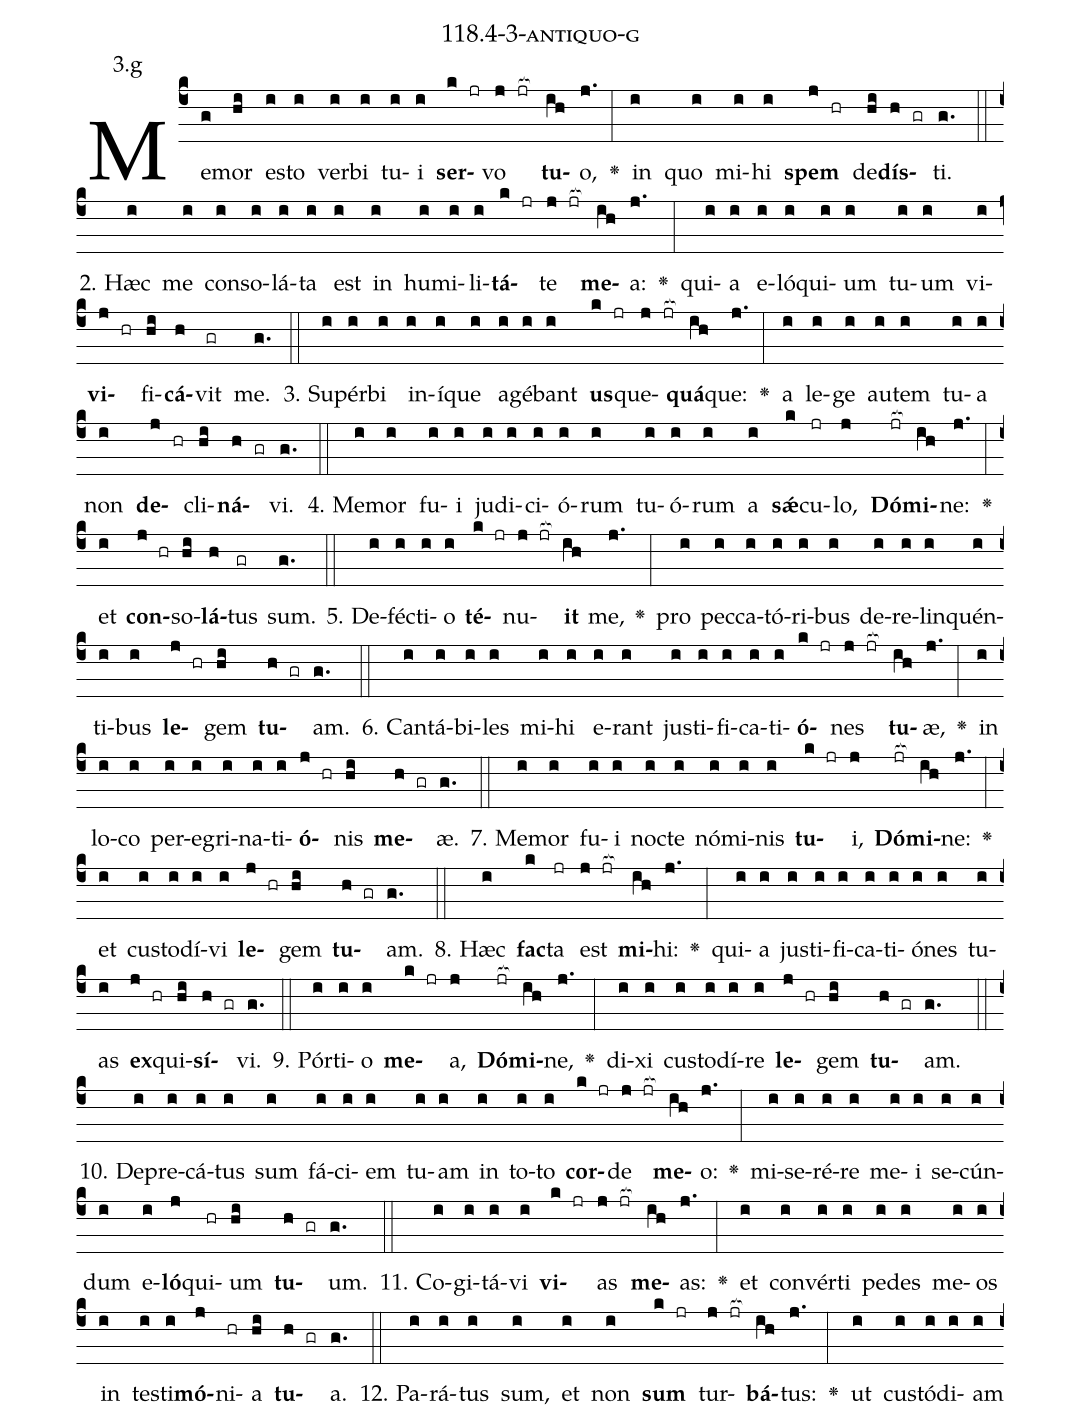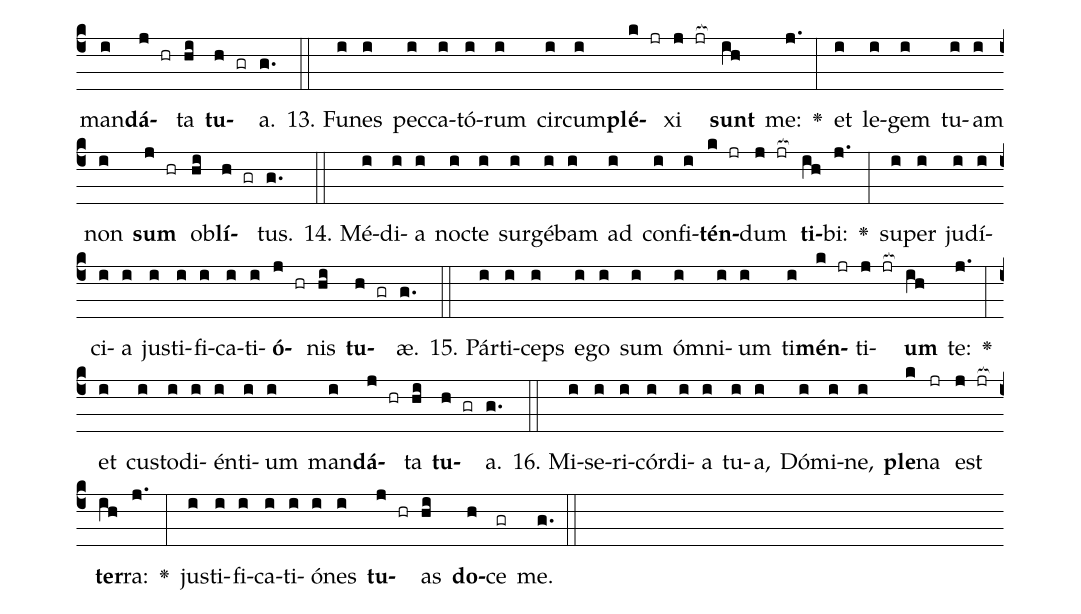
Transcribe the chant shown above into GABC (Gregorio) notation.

name: 118.4-3-antiquo-g;
annotation: 3.g;
%%
(c4)Me(g)mor(hi) es(i)to(i) ver(i)bi(i) tu(i)i(i) <b>ser</b>(k jr)vo(j jr[ocb:1{]) <b>tu</b>(ih[ocb:0}])o,(j.) <v>\greheightstar</v>(:) in(i) quo(i) mi(i)hi(i) <b>spem</b>(j hr) de(hi)<b>dís</b>(h gr)ti.(g.) (::)
2. Hæc(i) me(i) con(i)so(i)lá(i)ta(i) est(i) in(i) hu(i)mi(i)li(i)<b>tá</b>(k jr)te(j jr[ocb:1{]) <b>me</b>(ih[ocb:0}])a:(j.) <v>\greheightstar</v>(:) qui(i)a(i) e(i)ló(i)qui(i)um(i) tu(i)um(i) vi(i)<b>vi</b>(j hr)fi(hi)<b>cá</b>(h)vit(gr) me.(g.) (::)
3. Su(i)pér(i)bi(i) in(i)í(i)que(i) a(i)gé(i)bant(i) <b>us</b>(k jr)que(j jr[ocb:1{])<b>quá</b>(ih[ocb:0}])que:(j.) <v>\greheightstar</v>(:) a(i) le(i)ge(i) au(i)tem(i) tu(i)a(i) non(i) <b>de</b>(j hr)cli(hi)<b>ná</b>(h gr)vi.(g.) (::)
4. Me(i)mor(i) fu(i)i(i) ju(i)di(i)ci(i)ó(i)rum(i) tu(i)ó(i)rum(i) a(i) <b>sǽ</b>(k)cu(jr)lo,(j) <b>Dó</b>(jr[ocb:1{])<b>mi</b>(ih[ocb:0}])ne:(j.) <v>\greheightstar</v>(:) et(i) <b>con</b>(j hr)so(hi)<b>lá</b>(h)tus(gr) sum.(g.) (::)
5. De(i)féc(i)ti(i)o(i) <b>té</b>(k jr)nu(j jr[ocb:1{])<b>it</b>(ih[ocb:0}]) me,(j.) <v>\greheightstar</v>(:) pro(i) pec(i)ca(i)tó(i)ri(i)bus(i) de(i)re(i)lin(i)quén(i)ti(i)bus(i) <b>le</b>(j hr)gem(hi) <b>tu</b>(h gr)am.(g.) (::)
6. Can(i)tá(i)bi(i)les(i) mi(i)hi(i) e(i)rant(i) jus(i)ti(i)fi(i)ca(i)ti(i)<b>ó</b>(k jr)nes(j jr[ocb:1{]) <b>tu</b>(ih[ocb:0}])æ,(j.) <v>\greheightstar</v>(:) in(i) lo(i)co(i) per(i)e(i)gri(i)na(i)ti(i)<b>ó</b>(j hr)nis(hi) <b>me</b>(h gr)æ.(g.) (::)
7. Me(i)mor(i) fu(i)i(i) noc(i)te(i) nó(i)mi(i)nis(i) <b>tu</b>(k jr)i,(j) <b>Dó</b>(jr[ocb:1{])<b>mi</b>(ih[ocb:0}])ne:(j.) <v>\greheightstar</v>(:) et(i) cus(i)to(i)dí(i)vi(i) <b>le</b>(j hr)gem(hi) <b>tu</b>(h gr)am.(g.) (::)
8. Hæc(i) <b>fac</b>(k)ta(jr) est(j jr[ocb:1{]) <b>mi</b>(ih[ocb:0}])hi:(j.) <v>\greheightstar</v>(:) qui(i)a(i) jus(i)ti(i)fi(i)ca(i)ti(i)ó(i)nes(i) tu(i)as(i) <b>ex</b>(j hr)qui(hi)<b>sí</b>(h gr)vi.(g.) (::)
9. Pór(i)ti(i)o(i) <b>me</b>(k jr)a,(j) <b>Dó</b>(jr[ocb:1{])<b>mi</b>(ih[ocb:0}])ne,(j.) <v>\greheightstar</v>(:) di(i)xi(i) cus(i)to(i)dí(i)re(i) <b>le</b>(j hr)gem(hi) <b>tu</b>(h gr)am.(g.) (::)
10. De(i)pre(i)cá(i)tus(i) sum(i) fá(i)ci(i)em(i) tu(i)am(i) in(i) to(i)to(i) <b>cor</b>(k jr)de(j jr[ocb:1{]) <b>me</b>(ih[ocb:0}])o:(j.) <v>\greheightstar</v>(:) mi(i)se(i)ré(i)re(i) me(i)i(i) se(i)cún(i)dum(i) e(i)<b>ló</b>(j)qui(hr)um(hi) <b>tu</b>(h gr)um.(g.) (::)
11. Co(i)gi(i)tá(i)vi(i) <b>vi</b>(k jr)as(j jr[ocb:1{]) <b>me</b>(ih[ocb:0}])as:(j.) <v>\greheightstar</v>(:) et(i) con(i)vér(i)ti(i) pe(i)des(i) me(i)os(i) in(i) tes(i)ti(i)<b>mó</b>(j)ni(hr)a(hi) <b>tu</b>(h gr)a.(g.) (::)
12. Pa(i)rá(i)tus(i) sum,(i) et(i) non(i) <b>sum</b>(k jr) tur(j jr[ocb:1{])<b>bá</b>(ih[ocb:0}])tus:(j.) <v>\greheightstar</v>(:) ut(i) cus(i)tó(i)di(i)am(i) man(i)<b>dá</b>(j hr)ta(hi) <b>tu</b>(h gr)a.(g.) (::)
13. Fu(i)nes(i) pec(i)ca(i)tó(i)rum(i) cir(i)cum(i)<b>plé</b>(k jr)xi(j jr[ocb:1{]) <b>sunt</b>(ih[ocb:0}]) me:(j.) <v>\greheightstar</v>(:) et(i) le(i)gem(i) tu(i)am(i) non(i) <b>sum</b>(j hr) ob(hi)<b>lí</b>(h gr)tus.(g.) (::)
14. Mé(i)di(i)a(i) noc(i)te(i) sur(i)gé(i)bam(i) ad(i) con(i)fi(i)<b>tén</b>(k jr)dum(j jr[ocb:1{]) <b>ti</b>(ih[ocb:0}])bi:(j.) <v>\greheightstar</v>(:) su(i)per(i) ju(i)dí(i)ci(i)a(i) jus(i)ti(i)fi(i)ca(i)ti(i)<b>ó</b>(j hr)nis(hi) <b>tu</b>(h gr)æ.(g.) (::)
15. Pár(i)ti(i)ceps(i) e(i)go(i) sum(i) óm(i)ni(i)um(i) ti(i)<b>mén</b>(k jr)ti(j jr[ocb:1{])<b>um</b>(ih[ocb:0}]) te:(j.) <v>\greheightstar</v>(:) et(i) cus(i)to(i)di(i)én(i)ti(i)um(i) man(i)<b>dá</b>(j hr)ta(hi) <b>tu</b>(h gr)a.(g.) (::)
16. Mi(i)se(i)ri(i)cór(i)di(i)a(i) tu(i)a,(i) Dó(i)mi(i)ne,(i) <b>ple</b>(k)na(jr) est(j jr[ocb:1{]) <b>ter</b>(ih[ocb:0}])ra:(j.) <v>\greheightstar</v>(:) jus(i)ti(i)fi(i)ca(i)ti(i)ó(i)nes(i) <b>tu</b>(j hr)as(hi) <b>do</b>(h)ce(gr) me.(g.) (::)
